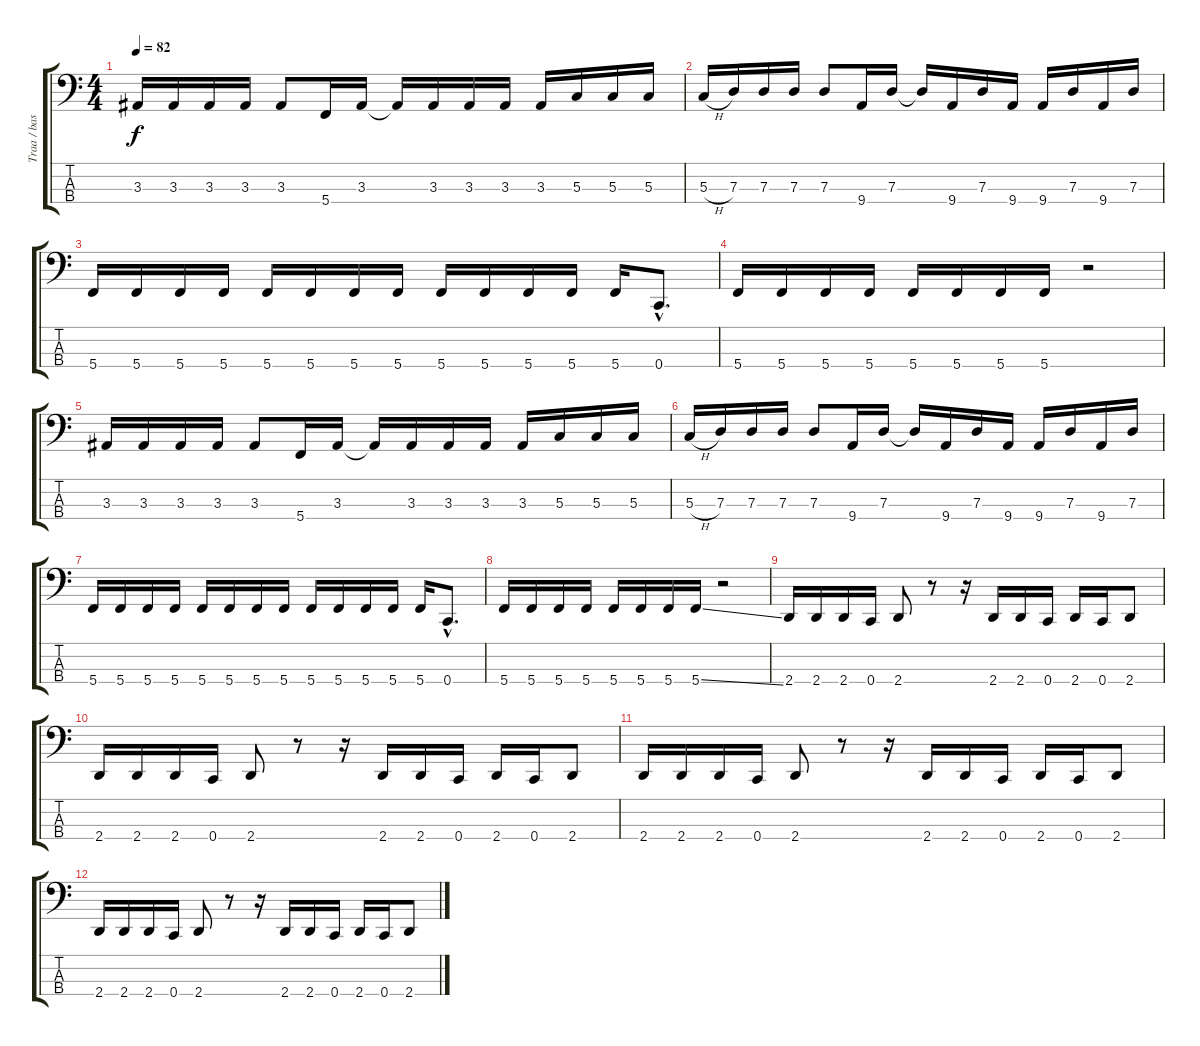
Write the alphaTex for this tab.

\track ("Traa / bass" "Traa / bas") {instrument electricbassfinger}
\staff {score tabs}
\tuning (F2 C2 G1 C1) {hide}
\ts (4 4)
\tempo 82
\clef f4
\ks c
3.3.16{dy f volume 16 instrument electricbassfinger} 3.3.16 3.3.16 3.3.16 3.3.8 5.4.16 3.3.16 3.3{t}.16 3.3.16 3.3.16 3.3.16 3.3.16 5.3.16 5.3.16 5.3.16 |
5.3{h}.16 7.3.16 7.3.16 7.3.16 7.3.8 9.4.16 7.3.16 7.3{t}.16 9.4.16 7.3.16 9.4.16 9.4.16 7.3.16 9.4.16 7.3.16 |
5.4.16 5.4.16 5.4.16 5.4.16 5.4.16 5.4.16 5.4.16 5.4.16 5.4.16 5.4.16 5.4.16 5.4.16 5.4.16 0.4{hac}.8{d} |
5.4.16 5.4.16 5.4.16 5.4.16 5.4.16 5.4.16 5.4.16 5.4.16 r.2 |
3.3.16{volume 16 instrument electricbassfinger} 3.3.16 3.3.16 3.3.16 3.3.8 5.4.16 3.3.16 3.3{t}.16 3.3.16 3.3.16 3.3.16 3.3.16 5.3.16 5.3.16 5.3.16 |
5.3{h}.16 7.3.16 7.3.16 7.3.16 7.3.8 9.4.16 7.3.16 7.3{t}.16 9.4.16 7.3.16 9.4.16 9.4.16 7.3.16 9.4.16 7.3.16 |
5.4.16 5.4.16 5.4.16 5.4.16 5.4.16 5.4.16 5.4.16 5.4.16 5.4.16 5.4.16 5.4.16 5.4.16 5.4.16 0.4{hac}.8{d} |
5.4.16 5.4.16 5.4.16 5.4.16 5.4.16 5.4.16 5.4.16 5.4{ss}.16 r.2 |
2.4.16 2.4.16 2.4.16 0.4.16 2.4.8 r.8 r.16 2.4.16 2.4.16 0.4.16 2.4.16 0.4.16 2.4.8 |
2.4.16 2.4.16 2.4.16 0.4.16 2.4.8 r.8 r.16 2.4.16 2.4.16 0.4.16 2.4.16 0.4.16 2.4.8 |
2.4.16 2.4.16 2.4.16 0.4.16 2.4.8 r.8 r.16 2.4.16 2.4.16 0.4.16 2.4.16 0.4.16 2.4.8 |
2.4.16 2.4.16 2.4.16 0.4.16 2.4.8 r.8 r.16 2.4.16 2.4.16 0.4.16 2.4.16 0.4.16 2.4.8
